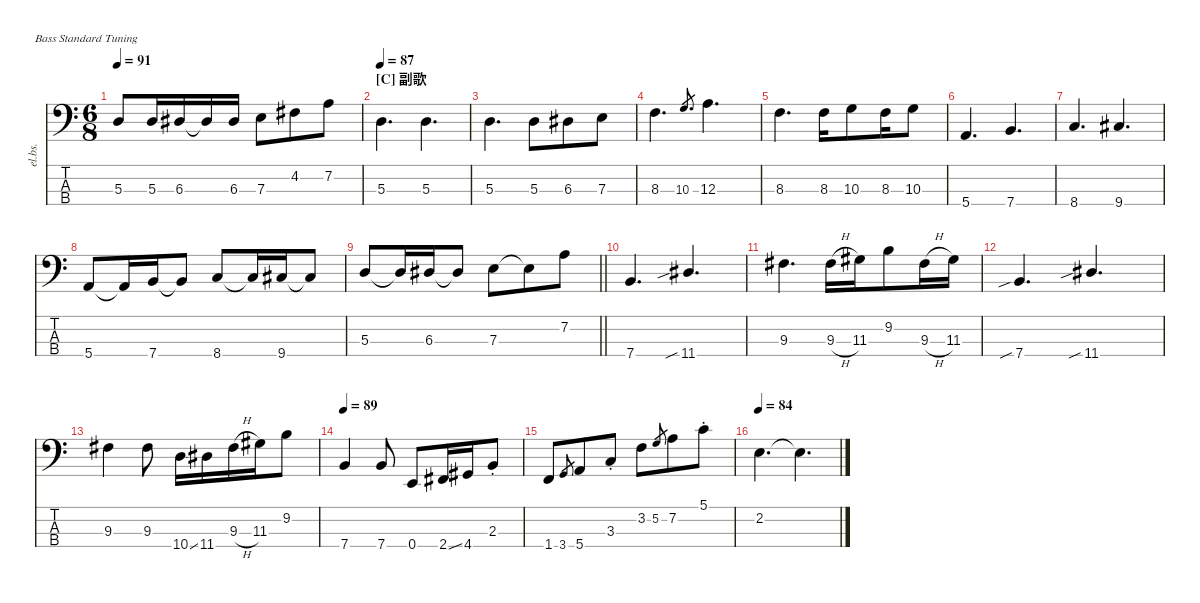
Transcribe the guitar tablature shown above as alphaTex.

\defaultSystemsLayout 4
\hideDynamics
\bracketExtendMode nobrackets
\track ("Electric Bass" "el.bs.") {instrument electricbassfinger}
\staff {score tabs}
\tuning (G2 D2 A1 E1)
\ts (6 8)
\tempo 91
\clef f4
\ks c
5.3.8{dy mf beam Up} 5.3.16{beam Up} 6.3{acc #}.16{beam Up} 6.3{t acc #}.16{beam Up} 6.3{acc #}.16{beam Up} 7.3.8{beam Down} 4.2{acc #}.8{beam Down} 7.2.8{beam Down} |
\section ("C" "副歌")
\tempo 87
5.3.4{d beam Down} 5.3.4{d beam Down} |
5.3.4{d beam Down} 5.3.8{beam Down} 6.3{acc #}.8{beam Down} 7.3.8{beam Down} |
8.3.4{d beam Down} 10.3.8{d gr beam Up} 12.3.4{d beam Down} |
8.3.4{d beam Down} 8.3.16{beam Down} 10.3.8{beam Down} 8.3.16{beam Down} 10.3.8{beam Down} |
5.4.4{d beam Up} 7.4.4{d beam Up} |
8.4.4{d beam Up} 9.4{acc #}.4{d beam Up} |
5.4.8{beam Up} 5.4{t}.16{beam Up} 7.4.16{beam Up} 7.4{t}.8{beam Up} 8.4.8{beam Up} 8.4{t}.16{beam Up} 9.4{acc #}.16{beam Up} 9.4{t acc #}.8{beam Up} |
\barLineRight lightlight
5.3.8{beam Up} 5.3{t}.16{beam Up} 6.3{acc #}.16{beam Up} 6.3{t acc #}.8{beam Up} 7.3.8{beam Down} 7.3{t}.8{beam Down} 7.2.8{beam Down} |
7.4.4{d beam Up} 11.4{sib acc #}.4{d beam Up} |
9.3{acc #}.4{d beam Down} 9.3{h acc #}.16{beam Down} 11.3{acc #}.16{beam Down} 9.2.8{beam Down} 9.3{h acc #}.16{beam Down} 11.3{acc #}.16{beam Down} |
7.4{sib}.4{d beam Up} 11.4{sib acc #}.4{d beam Up} |
9.3{acc #}.4{beam Down} 9.3{acc #}.8{beam Down} 10.4{ss}.16{beam Down} 11.4{acc #}.16{beam Down} 9.3{h acc #}.16{beam Down} 11.3{acc #}.16{beam Down} 9.2.8{beam Down} |
\tempo 89
7.4.4{beam Up} 7.4.8{beam Up} 0.4.8{beam Up} 2.4{ss acc #}.16{beam Up} 4.4{acc #}.16{beam Up} 2.3{st}.8{beam Up} |
1.4.8{beam Up} 3.4.8{gr beam Up} 5.4.8{beam Up} 3.3{st}.8{beam Up} 3.2.8{beam Down} 5.2.8{gr beam Up} 7.2.8{beam Down} 5.1{st}.8{beam Down} |
\tempo 84
2.2.4{d beam Down} 2.2{t}.4{d beam Down}
